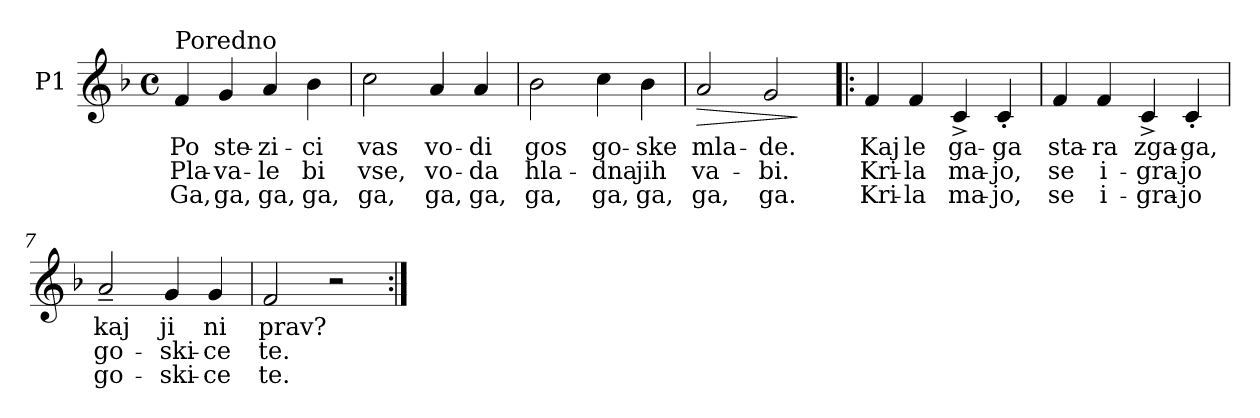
**kern	**text	**text	**text	**dynam
*part1	*part1	*part1	*part1	*part1
*staff1	*staff1	*staff1	*staff1	*staff1
*I"P1	*	*	*	*
*clefG2	*	*	*	*
*k[b-]	*	*	*	*
*F:	*	*	*	*
*M4/4	*	*	*	*
*met(c)	*	*	*	*
=1	=1	=1	=1	=1
!LO:TX:a:t=Poredno	!	!	!	!
!	!LO:LY:b	!LO:LY:b	!LO:LY:b	!
4f/	Po	Pla-	Ga,	.
!	!LO:LY:b	!LO:LY:b	!LO:LY:b	!
4g/	ste-	-va-	ga,	.
!	!LO:LY:b	!LO:LY:b	!LO:LY:b	!
4a/	-zi-	-le	ga,	.
!	!LO:LY:b	!LO:LY:b	!LO:LY:b	!
4b-\	-ci	bi	ga,	.
=2	=2	=2	=2	=2
!	!LO:LY:b	!LO:LY:b	!LO:LY:b	!
2cc\	vas	vse,	ga,	.
!	!LO:LY:b	!LO:LY:b	!LO:LY:b	!
4a/	vo-	vo-	ga,	.
!	!LO:LY:b	!LO:LY:b	!LO:LY:b	!
4a/	-di	-da	ga,	.
=3	=3	=3	=3	=3
!	!LO:LY:b	!LO:LY:b	!LO:LY:b	!
2b-\	gos	hla-	ga,	.
!	!LO:LY:b	!LO:LY:b	!LO:LY:b	!
4cc\	go-	-dna	ga,	.
!	!LO:LY:b	!LO:LY:b	!LO:LY:b	!
4b-\	-ske	jih	ga,	.
=4	=4	=4	=4	=4
!	!LO:LY:b	!LO:LY:b	!LO:LY:b	!LO:HP:b
2a/	mla-	va-	ga,	>
!	!LO:LY:b	!LO:LY:b	!LO:LY:b	!
2g/	-de.	-bi.	ga.	.
.	.	.	.	]
!!LO:LB:g=z
=5!|:	=5!|:	=5!|:	=5!|:	=5!|:
!	!LO:LY:b	!LO:LY:b	!LO:LY:b	!
4f/	Kaj	Kri-	Kri-	.
!	!LO:LY:b	!LO:LY:b	!LO:LY:b	!
4f/	le	-la	-la	.
!	!LO:LY:b	!LO:LY:b	!LO:LY:b	!
4c^/	ga-	-ma-	-ma-	.
!	!LO:LY:b	!LO:LY:b	!LO:LY:b	!
4c'/	-ga	-jo,	-jo,	.
=6	=6	=6	=6	=6
!	!LO:LY:b	!LO:LY:b	!LO:LY:b	!
4f/	sta-	se	se	.
!	!LO:LY:b	!LO:LY:b	!LO:LY:b	!
4f/	-ra	i-	i-	.
!	!LO:LY:b	!LO:LY:b	!LO:LY:b	!
4c^/	zga-	-gra-	-gra-	.
!	!LO:LY:b	!LO:LY:b	!LO:LY:b	!
4c'/	-ga,	-jo	-jo	.
=7	=7	=7	=7	=7
!	!LO:LY:b	!LO:LY:b	!LO:LY:b	!
2a~/	kaj	go-	go-	.
!	!LO:LY:b	!LO:LY:b	!LO:LY:b	!
4g/	ji	-ski-	-ski-	.
!	!LO:LY:b	!LO:LY:b	!LO:LY:b	!
4g/	ni	-ce	-ce	.
=8	=8	=8	=8	=8
!	!LO:LY:b	!LO:LY:b	!LO:LY:b	!
2f/	prav?	te.	te.	.
2r	.	.	.	.
=:|!	=:|!	=:|!	=:|!	=:|!
*-	*-	*-	*-	*-
